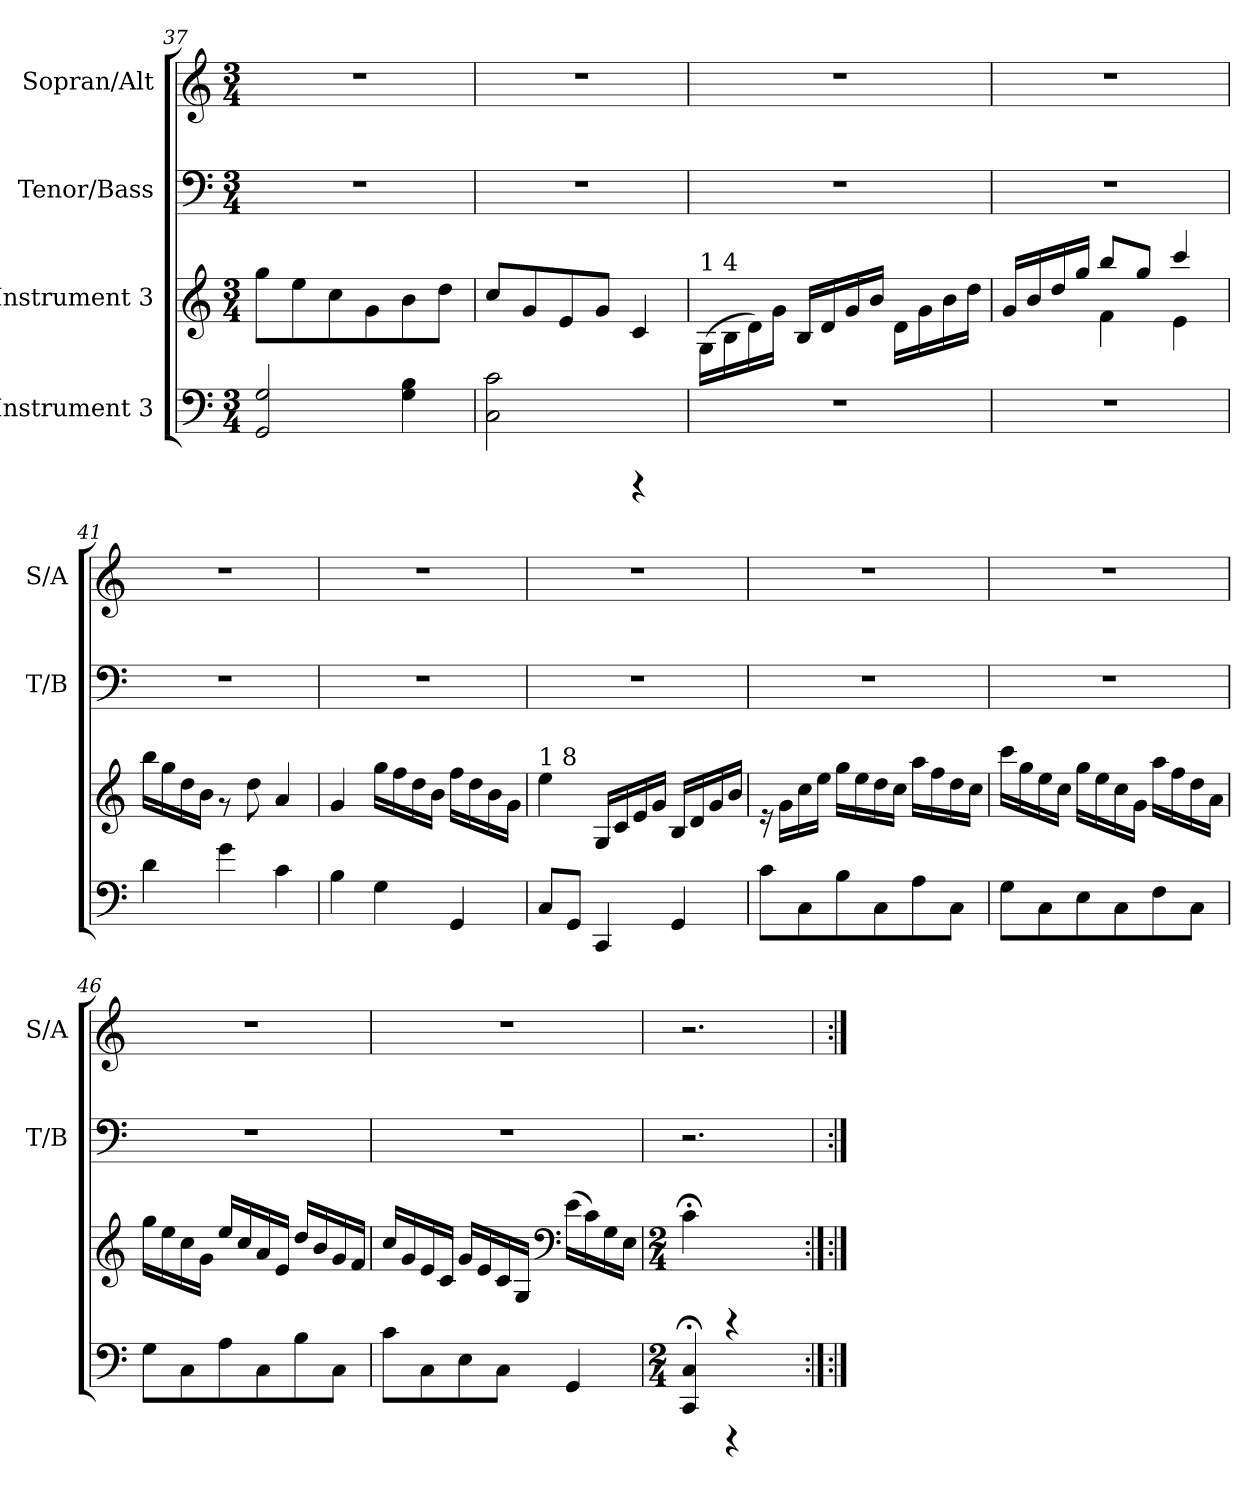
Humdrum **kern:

**kern	**kern	**kern	**kern
*part4	*part3	*part2	*part1
*staff4	*staff3	*staff2	*staff1
*I"Instrument 3	*I"Instrument 3	*I"Tenor/Bass	*I"Sopran/Alt
*	*	*I'T/B	*I'S/A
*clefF4	*clefG2	*clefF4	*clefG2
*k[]	*k[]	*k[]	*k[]
*C:	*C:	*C:	*C:
*M3/4	*M3/4	*M3/4	*M3/4
=37	=37	=37	=37
2G/ 2GG/	8gg\L	2.r	2.r
.	8ee\	.	.
.	8cc\	.	.
.	8g\	.	.
4G\ 4B\	8b\	.	.
.	8dd\J	.	.
=38	=38	=38	=38
2c\ 2C\	8cc/L	2.r	2.r
.	8g/	.	.
.	8e/	.	.
.	8g/J	.	.
4rCCC	4c/	.	.
!!LO:LB:g=z
=39	=39	=39	=39
!	!LO:TX:a:t=1 4	!	!
2.r	(>16G\L	2.r	2.r
.	16B\	.	.
.	16d\)	.	.
.	16g\J	.	.
.	16B/L	.	.
.	16d/	.	.
.	16g/	.	.
.	16b/J	.	.
.	16d\L	.	.
.	16g\	.	.
.	16b\	.	.
.	16dd\J	.	.
=40	=40	=40	=40
*	*^	*	*
2.r	16g/L	4ryy	2.r	2.r
.	16b/	.	.	.
.	16dd/	.	.	.
.	16gg/J	.	.	.
.	8bb/L	4f\	.	.
.	8gg/J	.	.	.
.	4ccc/	4e\	.	.
*	*v	*v	*	*
=41	=41	=41	=41
4d\	16bb\L	2.r	2.r
.	16gg\	.	.
.	16dd\	.	.
.	16b\J	.	.
4g\	8rf	.	.
.	8dd\	.	.
4c\	4a/	.	.
=42	=42	=42	=42
4B\	4g/	2.r	2.r
4G\	16gg\L	.	.
.	16ff\	.	.
.	16dd\	.	.
.	16b\J	.	.
4GG/	16ff\L	.	.
.	16dd\	.	.
.	16b\	.	.
.	16g\J	.	.
!!LO:LB:g=z
=43	=43	=43	=43
!	!LO:TX:a:t=1 8	!	!
8C/L	4ee\	2.r	2.r
8GG/J	.	.	.
4CC/	16G/L	.	.
.	16c/	.	.
.	16e/	.	.
.	16g/J	.	.
4GG/	16B/L	.	.
.	16d/	.	.
.	16g/	.	.
.	16b/J	.	.
=44	=44	=44	=44
8c\L	16re	2.r	2.r
.	16g\L	.	.
8C\	16cc\	.	.
.	16ee\J	.	.
8B\	16gg\L	.	.
.	16ee\	.	.
8C\	16dd\	.	.
.	16cc\J	.	.
8A\	16aa\L	.	.
.	16ff\	.	.
8C\J	16dd\	.	.
.	16cc\J	.	.
=45	=45	=45	=45
8G\L	16ccc\L	2.r	2.r
.	16gg\	.	.
8C\	16ee\	.	.
.	16cc\J	.	.
8E\	16gg\L	.	.
.	16ee\	.	.
8C\	16cc\	.	.
.	16g\J	.	.
8F\	16aa\L	.	.
.	16ff\	.	.
8C\J	16dd\	.	.
.	16a\J	.	.
=46	=46	=46	=46
8G\L	16gg\L	2.r	2.r
.	16ee\	.	.
8C\	16cc\	.	.
.	16g\J	.	.
8A\	16ee/L	.	.
.	16cc/	.	.
8C\	16a/	.	.
.	16e/J	.	.
8B\	16dd/L	.	.
.	16b/	.	.
8C\J	16g/	.	.
.	16f/J	.	.
!!LO:PB:g=z
=47	=47	=47	=47
8c\L	16cc/L	2.r	2.r
.	16g/	.	.
8C\	16e/	.	.
.	16c/J	.	.
8E\	16g/L	.	.
.	16e/	.	.
8C\J	16c/	.	.
.	16G/J	.	.
*	*clefF4	*	*
4GG/	(<16e\L	.	.
.	16c\)	.	.
.	16G\	.	.
.	16E\J	.	.
=48	=48	=48	=48
*M2/4	*M2/4	*	*
4CC/;< 4C/;<	4c;<\	2.r	2.r
4rCCC	4rCCC	.	.
4ryy	4ryy	.	.
=:|!	=:|!	=	=
*-	*-	*-	*-
